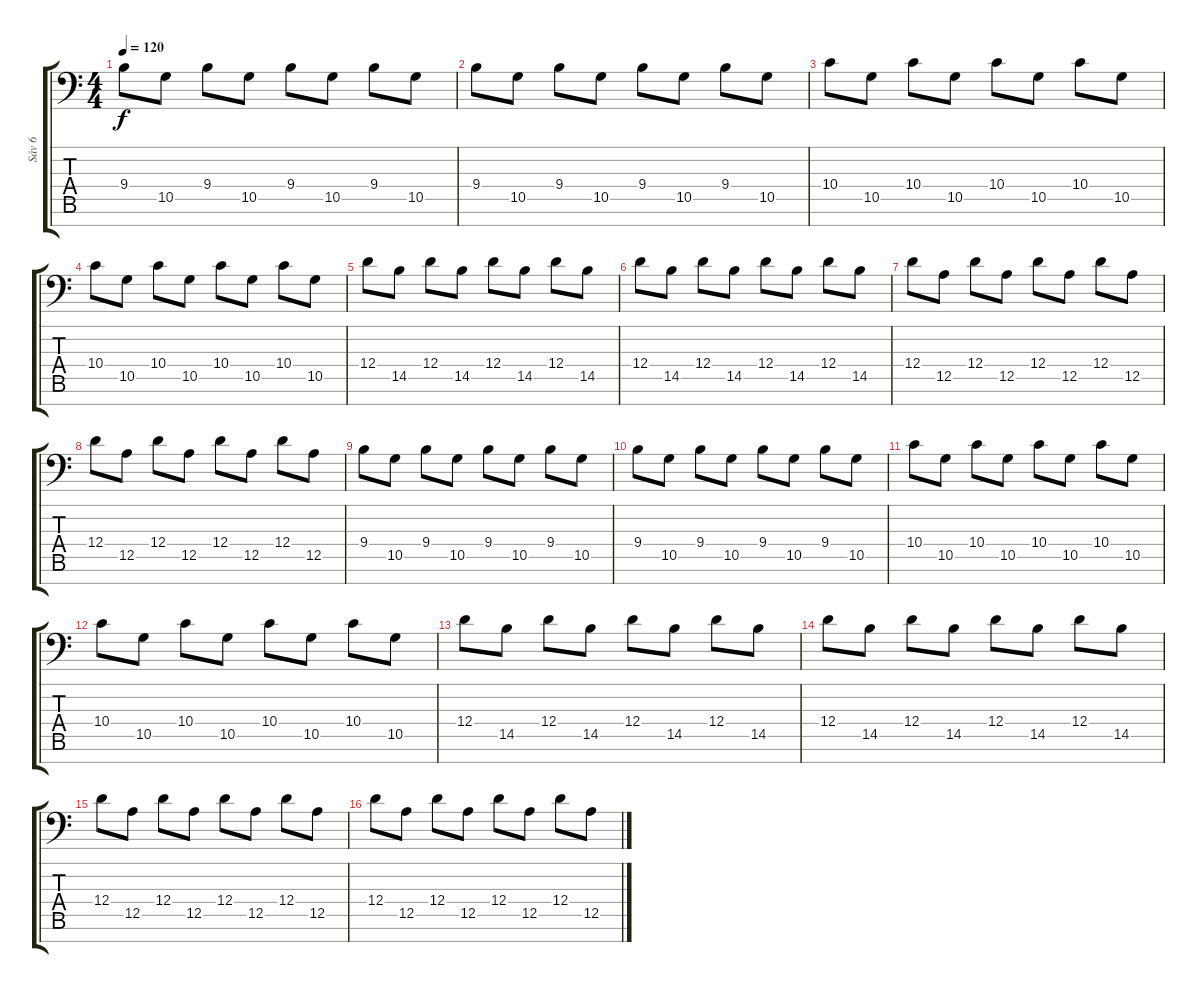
\track ("Sáv 6" "Sáv 6") {instrument acousticgrandpiano}
\staff {score tabs}
\tuning (E4 B3 G3 D3 A2 E2 D1) {hide}
\ts (4 4)
\tempo 120
\clef f4
\ks c
9.4.8{dy f} 10.5.8 9.4.8 10.5.8 9.4.8 10.5.8 9.4.8 10.5.8 |
9.4.8 10.5.8 9.4.8 10.5.8 9.4.8 10.5.8 9.4.8 10.5.8 |
10.4.8 10.5.8 10.4.8 10.5.8 10.4.8 10.5.8 10.4.8 10.5.8 |
10.4.8 10.5.8 10.4.8 10.5.8 10.4.8 10.5.8 10.4.8 10.5.8 |
12.4.8 14.5.8 12.4.8 14.5.8 12.4.8 14.5.8 12.4.8 14.5.8 |
12.4.8 14.5.8 12.4.8 14.5.8 12.4.8 14.5.8 12.4.8 14.5.8 |
12.4.8 12.5.8 12.4.8 12.5.8 12.4.8 12.5.8 12.4.8 12.5.8 |
12.4.8 12.5.8 12.4.8 12.5.8 12.4.8 12.5.8 12.4.8 12.5.8 |
9.4.8 10.5.8 9.4.8 10.5.8 9.4.8 10.5.8 9.4.8 10.5.8 |
9.4.8 10.5.8 9.4.8 10.5.8 9.4.8 10.5.8 9.4.8 10.5.8 |
10.4.8 10.5.8 10.4.8 10.5.8 10.4.8 10.5.8 10.4.8 10.5.8 |
10.4.8 10.5.8 10.4.8 10.5.8 10.4.8 10.5.8 10.4.8 10.5.8 |
12.4.8 14.5.8 12.4.8 14.5.8 12.4.8 14.5.8 12.4.8 14.5.8 |
12.4.8 14.5.8 12.4.8 14.5.8 12.4.8 14.5.8 12.4.8 14.5.8 |
12.4.8 12.5.8 12.4.8 12.5.8 12.4.8 12.5.8 12.4.8 12.5.8 |
12.4.8 12.5.8 12.4.8 12.5.8 12.4.8 12.5.8 12.4.8 12.5.8
